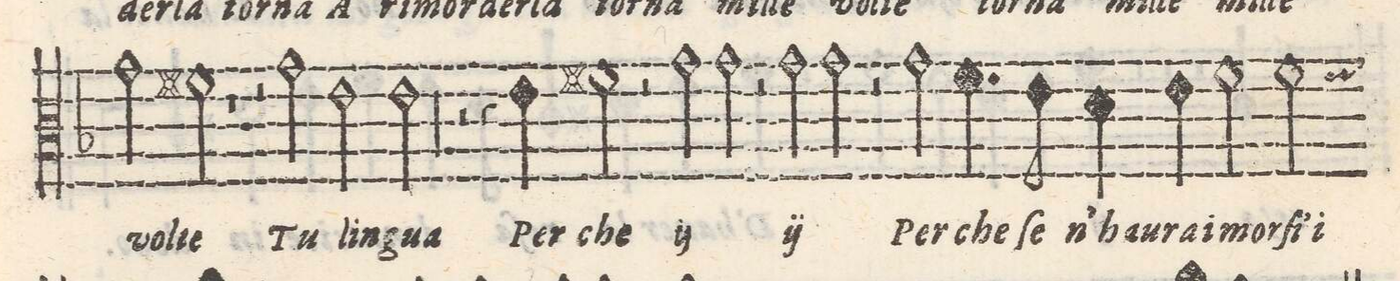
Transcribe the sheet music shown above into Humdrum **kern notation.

**kern	**text
*I"ALTO	*
*clefC3	*
*k[b-]	*
*met(C)	*
*M4/4	*
2g\	vol-
2f#X\	-te
=62-	=62-
1r	.
=63-	=63-
2r	.
2g\	Tu
=64-	=64-
2e\	lin-
2e\	-gua
=65-	=65-
1r	.
=66-	=66-
1r	.
=67-	=67-
1r	.
=68-	=68-
1r	.
=69-	=69-
2r	.
4r	.
4e\	Per
=70-	=70-
2f#X\	che
2r	.
=71-	=71-
*	*ij
2g\	Per
2g\	che
=72-	=72-
2r	.
2g\	Per
=73-	=73-
2g\	che
*	*Xij
2r	.
=74-	=74-
2g\	Per
4.fny\	che
8e\	ſe
=75-	=75-
4d\	n' hau-
4e\	-rai
2f\	mor-
=76-	=76-
2f\	-fi' i-
*-	*-
